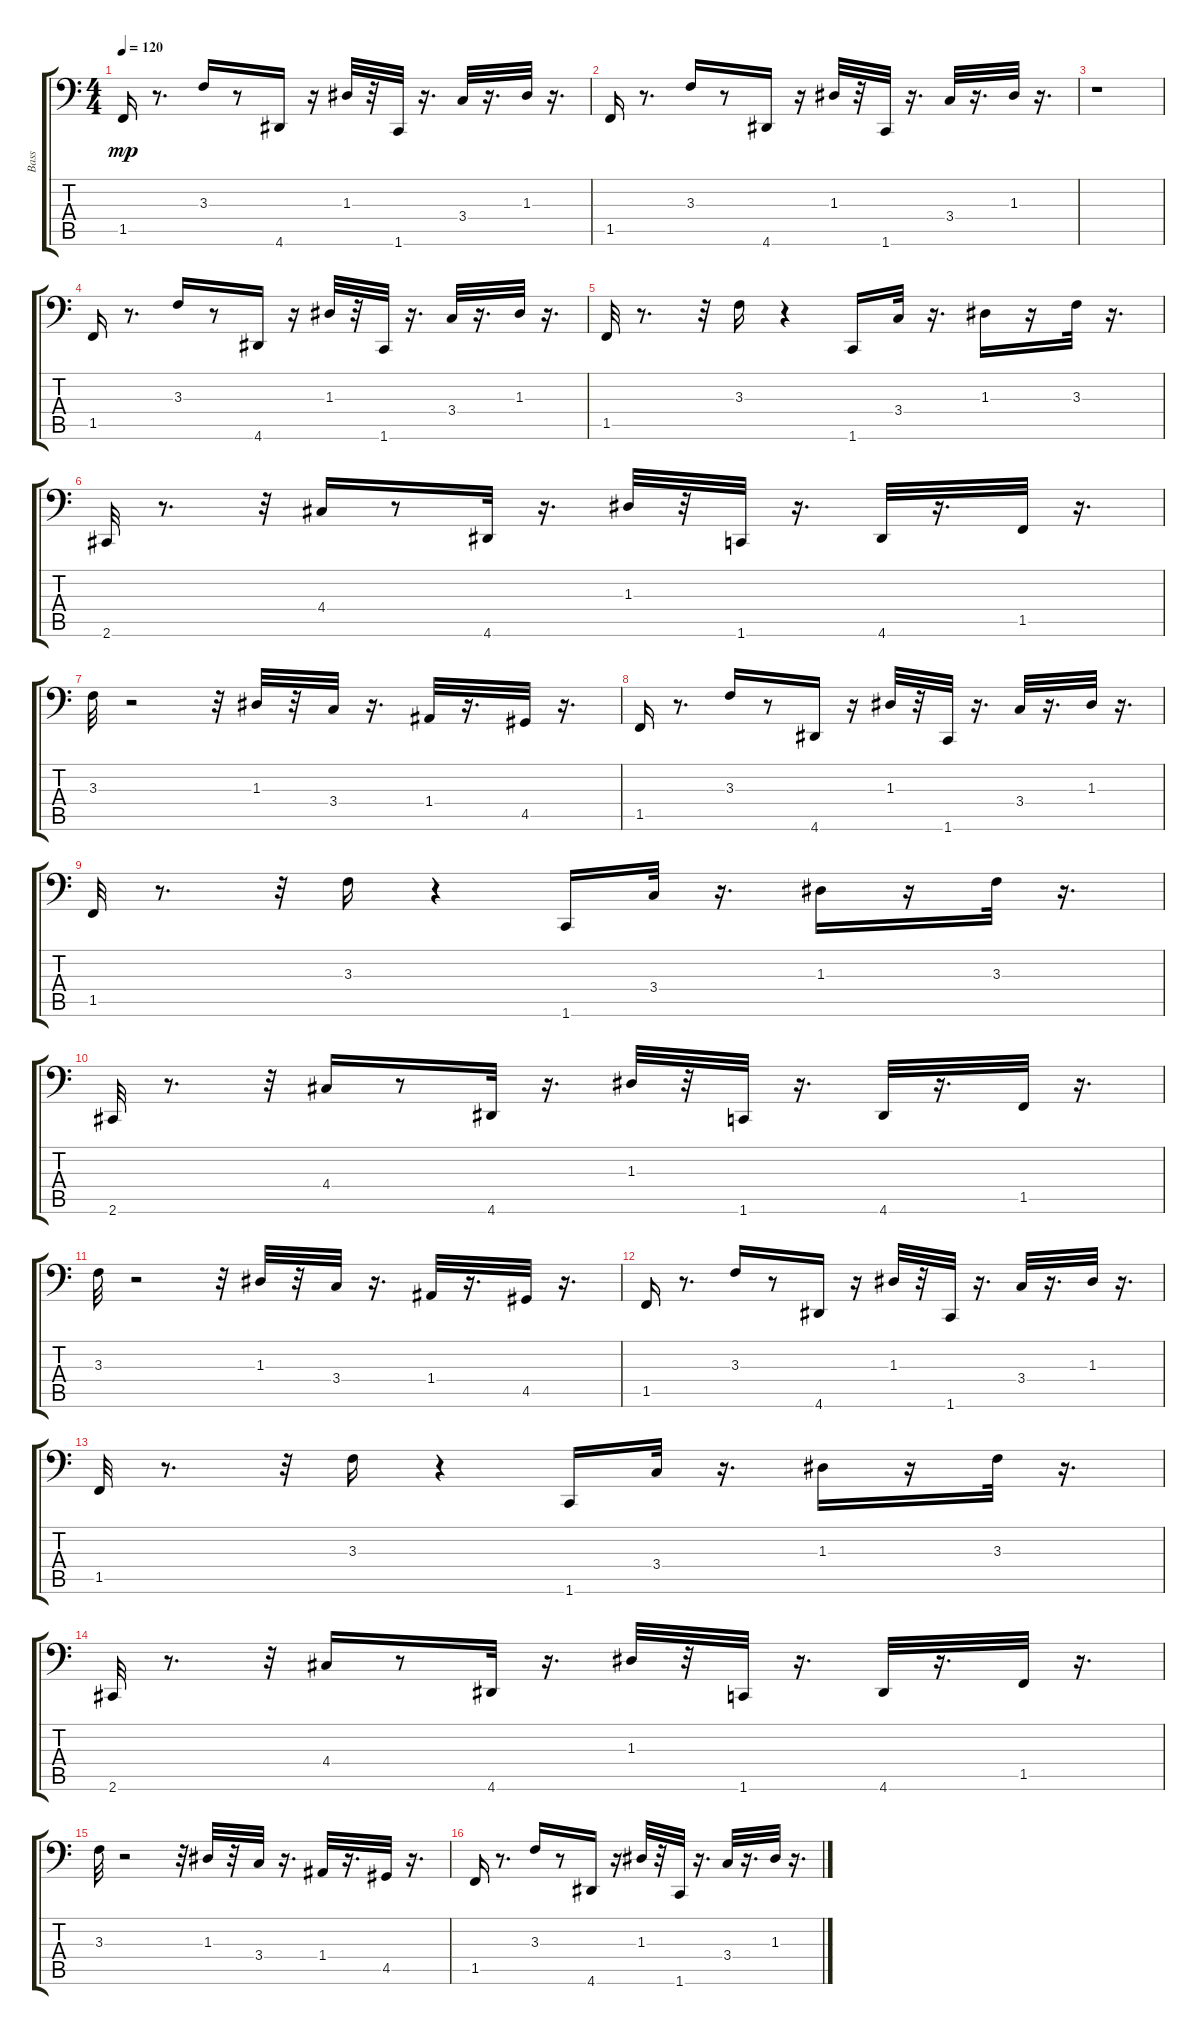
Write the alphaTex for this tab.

\track ("Bass" "Bass") {instrument synthbass1}
\staff {score tabs}
\tuning (C3 G2 D2 A1 E1 B0) {hide}
\ts (4 4)
\tempo 120
\clef f4
\ks c
1.5.16{dy mp} r.8{d} 3.3.16 r.8 4.6.16 r.16 1.3.32 r.32 1.6.32 r.16{d} 3.4.32 r.16{d} 1.3.32 r.16{d} |
1.5.16 r.8{d} 3.3.16 r.8 4.6.16 r.16 1.3.32 r.32 1.6.32 r.16{d} 3.4.32 r.16{d} 1.3.32 r.16{d} |
r.1 |
1.5.16 r.8{d} 3.3.16 r.8 4.6.16 r.16 1.3.32 r.32 1.6.32 r.16{d} 3.4.32 r.16{d} 1.3.32 r.16{d} |
1.5.32 r.8{d} r.32 3.3.16 r.4 1.6.16 3.4.32 r.16{d} 1.3.16 r.16 3.3.32 r.16{d} |
2.6.32 r.8{d} r.32 4.4.16 r.8 4.6.32 r.16{d} 1.3.32 r.32 1.6.32 r.16{d} 4.6.32 r.16{d} 1.5.32 r.16{d} |
3.3.32 r.2 r.32 1.3.32 r.32 3.4.32 r.16{d} 1.4.32 r.16{d} 4.5.32 r.16{d} |
1.5.16 r.8{d} 3.3.16 r.8 4.6.16 r.16 1.3.32 r.32 1.6.32 r.16{d} 3.4.32 r.16{d} 1.3.32 r.16{d} |
1.5.32 r.8{d} r.32 3.3.16 r.4 1.6.16 3.4.32 r.16{d} 1.3.16 r.16 3.3.32 r.16{d} |
2.6.32 r.8{d} r.32 4.4.16 r.8 4.6.32 r.16{d} 1.3.32 r.32 1.6.32 r.16{d} 4.6.32 r.16{d} 1.5.32 r.16{d} |
3.3.32 r.2 r.32 1.3.32 r.32 3.4.32 r.16{d} 1.4.32 r.16{d} 4.5.32 r.16{d} |
1.5.16 r.8{d} 3.3.16 r.8 4.6.16 r.16 1.3.32 r.32 1.6.32 r.16{d} 3.4.32 r.16{d} 1.3.32 r.16{d} |
1.5.32 r.8{d} r.32 3.3.16 r.4 1.6.16 3.4.32 r.16{d} 1.3.16 r.16 3.3.32 r.16{d} |
2.6.32 r.8{d} r.32 4.4.16 r.8 4.6.32 r.16{d} 1.3.32 r.32 1.6.32 r.16{d} 4.6.32 r.16{d} 1.5.32 r.16{d} |
3.3.32 r.2 r.32 1.3.32 r.32 3.4.32 r.16{d} 1.4.32 r.16{d} 4.5.32 r.16{d} |
1.5.16 r.8{d} 3.3.16 r.8 4.6.16 r.16 1.3.32 r.32 1.6.32 r.16{d} 3.4.32 r.16{d} 1.3.32 r.16{d}
